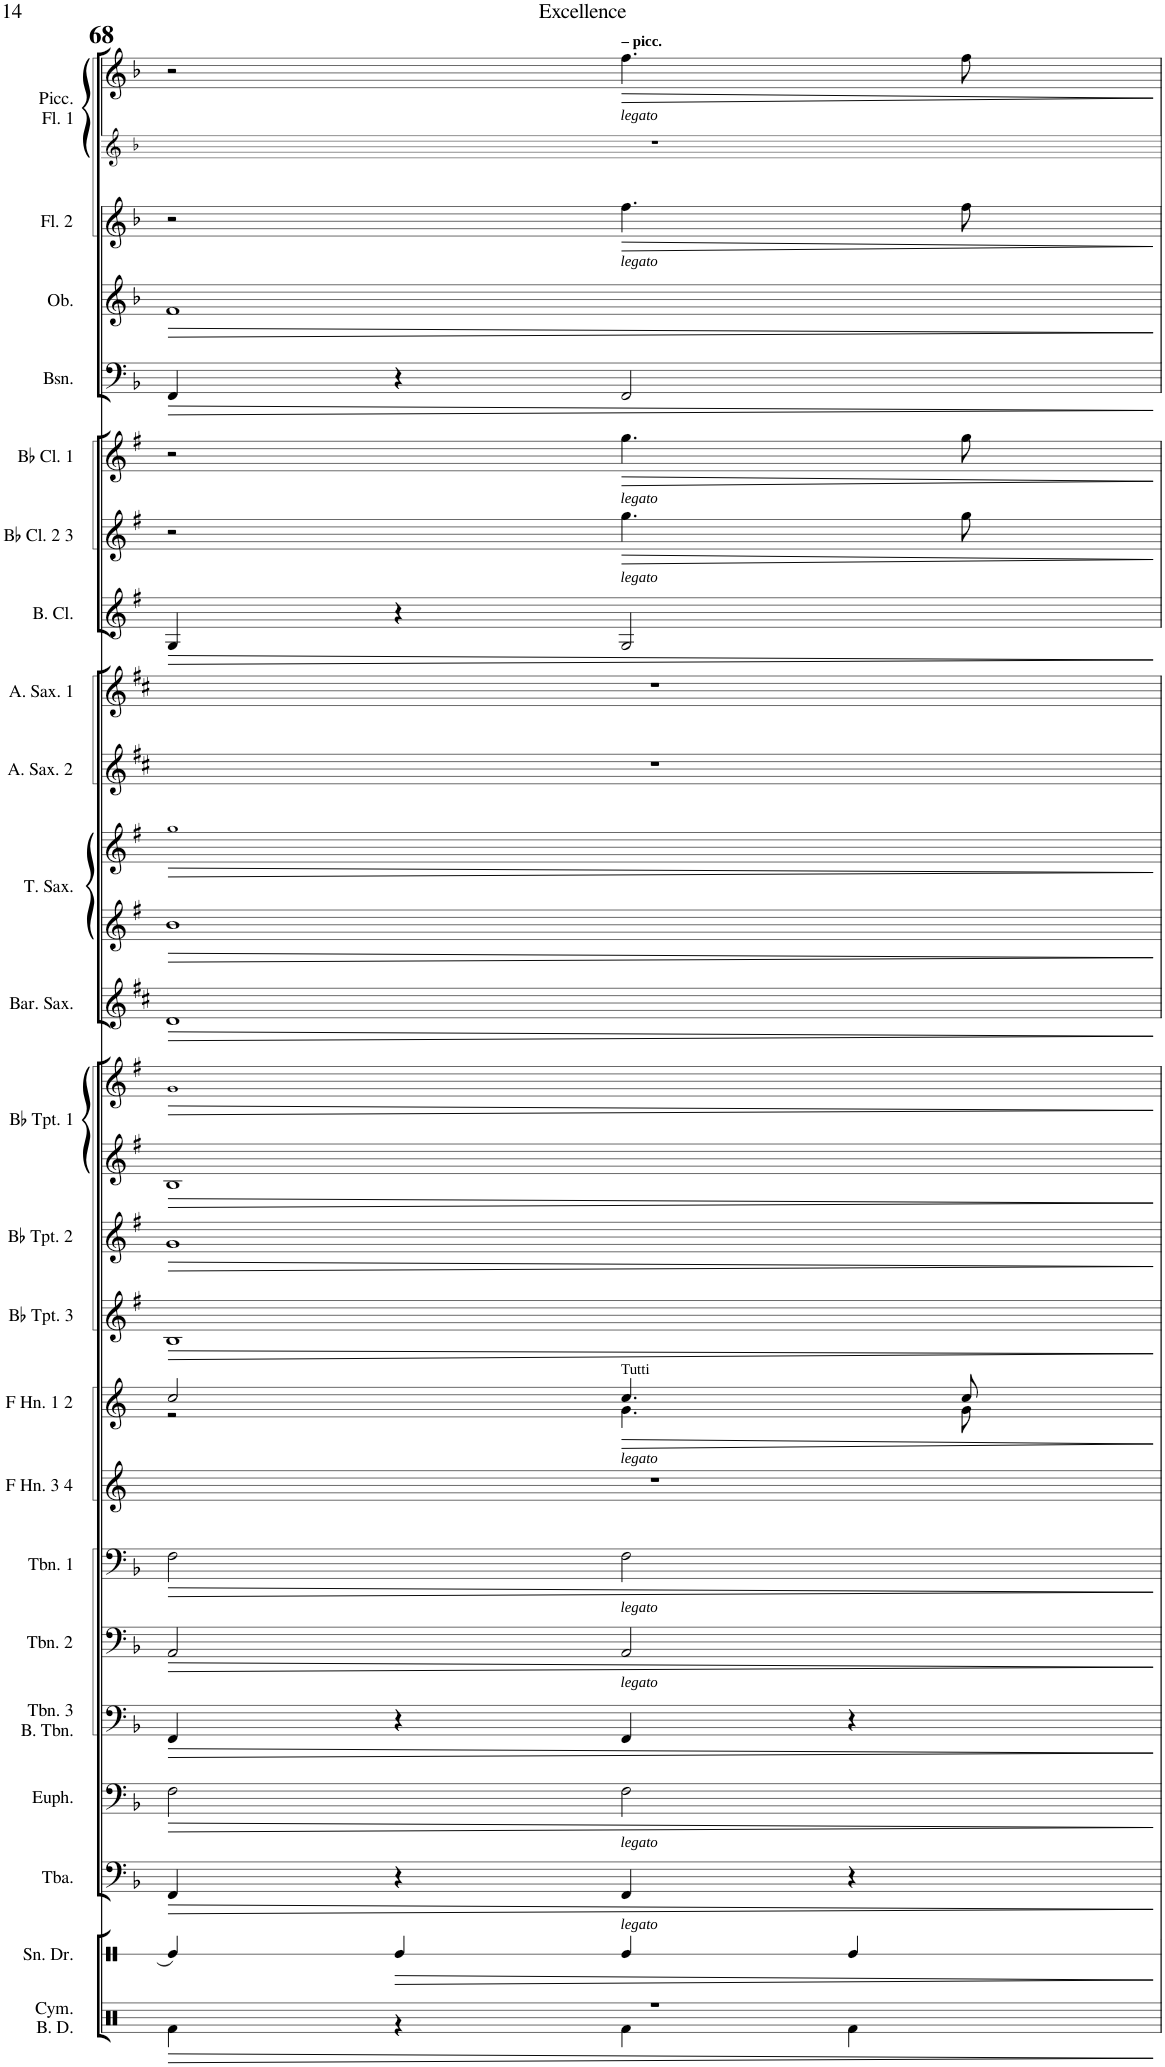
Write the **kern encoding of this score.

**kern	**dynam	**kern	**dynam	**kern	**dynam	**kern	**dynam	**kern	**dynam	**kern	**dynam	**kern	**dynam	**kern	**dynam	**kern	**kern	**dynam	**kern	**dynam	**kern	**kern	**dynam	**kern	**dynam	**kern	**dynam	**kern	**dynam	**kern	**dynam	**kern	**dynam	**kern	**dynam	**kern	**dynam
*part18	*part18	*part17	*part17	*part16	*part16	*part15	*part15	*part14	*part14	*part13	*part13	*part12	*part12	*part11	*part11	*part10	*part10	*part10	*part9	*part9	*part8	*part8	*part8	*part7	*part7	*part6	*part6	*part5	*part5	*part4	*part4	*part3	*part3	*part2	*part2	*part1	*part1
*staff20	*staff20	*staff19	*staff19	*staff18	*staff18	*staff17	*staff17	*staff16	*staff16	*staff15	*staff15	*staff14	*staff14	*staff13	*staff13	*staff12	*staff11	*staff11/12	*staff10	*staff10	*staff9	*staff8	*staff8/9	*staff7	*staff7	*staff6	*staff6	*staff5	*staff5	*staff4	*staff4	*staff3	*staff3	*staff2	*staff2	*staff1	*staff1
*I"Tuba	*	*I"Euphonium	*	*I"Trombone 3 Bass Trombone	*	*I"Trombone 2	*	*I"Trombone 1	*	*I"F Horn 1 &amp; 2	*	*I"Bb Trumpet 3	*	*I"Bb Trumpet 2	*	*I"Bb Trumpet 1	*	*	*I"Baritone Saxophone	*	*I"Tenor Saxophone	*	*	*I"Bass Clarinet	*	*I"Bb Clarinet 2 &amp; 3	*	*I"Bb Clarinet 1	*	*I"Bassoon	*	*I"Oboe	*	*I"Flute 2	*	*I"Piccolo Flute 1	*
*I'Tba.	*	*I'Euph.	*	*I'Tbn. 3 B. Tbn.	*	*I'Tbn. 2	*	*I'Tbn. 1	*	*I'F Hn. 1 2	*	*I'Bb Tpt. 3	*	*I'Bb Tpt. 2	*	*I'Bb Tpt. 1	*	*	*I'Bar. Sax.	*	*I'T. Sax.	*	*	*I'B. Cl.	*	*I'Bb Cl. 2 3	*	*I'Bb Cl. 1	*	*I'Bsn.	*	*I'Ob.	*	*I'Fl. 2	*	*I'Picc. Fl. 1	*
!!LO:PB:g=z
*clefF4	*	*clefF4	*	*clefF4	*	*clefF4	*	*clefF4	*	*clefG2	*	*clefG2	*	*clefG2	*	*clefG2	*clefG2	*	*clefG2	*	*clefG2	*clefG2	*	*clefG2	*	*clefG2	*	*clefG2	*	*clefF4	*	*clefG2	*	*clefG2	*	*clefG2	*
*	*	*	*	*	*	*	*	*	*	*Trd4c7	*	*Trd1c2	*	*Trd1c2	*	*Trd1c2	*Trd1c2	*	*Trd12c21	*	*Trd8c14	*Trd8c14	*	*Trd8c14	*	*Trd1c2	*	*Trd1c2	*	*	*	*	*	*	*	*	*
*k[b-]	*	*k[b-]	*	*k[b-]	*	*k[b-]	*	*k[b-]	*	*k[]	*	*k[f#]	*	*k[f#]	*	*k[f#]	*k[f#]	*	*k[f#c#]	*	*k[f#]	*k[f#]	*	*k[f#]	*	*k[f#]	*	*k[f#]	*	*k[b-]	*	*k[b-]	*	*k[b-]	*	*k[b-]	*
*M4/4	*	*M4/4	*	*M4/4	*	*M4/4	*	*M4/4	*	*M4/4	*	*M4/4	*	*M4/4	*	*M4/4	*M4/4	*	*M4/4	*	*M4/4	*M4/4	*	*M4/4	*	*M4/4	*	*M4/4	*	*M4/4	*	*M4/4	*	*M4/4	*	*M4/4	*
*met(c|)	*	*met(c|)	*	*met(c|)	*	*met(c|)	*	*met(c|)	*	*met(c|)	*	*met(c|)	*	*met(c|)	*	*met(c|)	*met(c|)	*	*met(c|)	*	*met(c|)	*met(c|)	*	*met(c|)	*	*met(c|)	*	*met(c|)	*	*met(c|)	*	*met(c|)	*	*met(c|)	*	*met(c|)	*
=68	=68	=68	=68	=68	=68	=68	=68	=68	=68	=68	=68	=68	=68	=68	=68	=68	=68	=68	=68	=68	=68	=68	=68	=68	=68	=68	=68	=68	=68	=68	=68	=68	=68	=68	=68	=68	=68
!	!LO:HP:b	!	!LO:HP:b	!	!LO:HP:b	!	!LO:HP:b	!	!LO:HP:b	!	!	!	!LO:HP:b	!	!LO:HP:b	!	!	!LO:HP:b	!	!LO:HP:b	!	!	!LO:HP:b	!	!LO:HP:b	!	!	!	!	!	!LO:HP:b	!	!LO:HP:b	!	!	!	!
*	*	*	*	*	*	*	*	*	*	*^	*	*	*	*	*	*	*	*	*	*	*	*	*	*	*	*	*	*	*	*	*	*	*	*	*	*	*
4FF/	>	2F\	>	4FF/	>	2AA/	>	2F\	>	2cc/	2r	.	1B	>	1g	>	1B	1g!	>	1d	>	1b	1gg!	>	4G/	>	2r	.	2r	.	4FF/	>	1f	>	2r	.	2r	.
4r	.	.	.	4r	.	.	.	.	.	.	.	.	.	.	.	.	.	.	.	.	.	.	.	.	4r	.	.	.	.	.	4r	.	.	.	.	.	.	.
!	!	!	!	!	!	!	!	!	!	!	!	!	!	!	!	!	!	!	!	!	!	!	!	!	!	!	!	!	!	!	!	!	!	!	!	!	!LO:TX:b:i:t=legato	!
!	!	!	!	!	!	!	!	!	!	!	!	!	!	!	!	!	!	!	!	!	!	!	!	!	!	!	!	!	!	!	!	!	!	!	!	!	!LO:TX:a:B:t=– picc.	!
!	!	!	!	!	!	!	!	!	!	!	!	!	!	!	!	!	!	!	!	!	!	!	!	!	!	!	!	!	!	!	!	!	!	!	!LO:TX:b:i:t=legato	!	!	!
!	!	!	!	!	!	!	!	!	!	!	!	!	!	!	!	!	!	!	!	!	!	!	!	!	!	!	!	!	!LO:TX:b:i:t=legato	!	!	!	!	!	!	!	!	!
!	!	!	!	!	!	!	!	!	!	!	!	!	!	!	!	!	!	!	!	!	!	!	!	!	!	!	!LO:TX:b:i:t=legato	!	!	!	!	!	!	!	!	!	!	!
!	!	!	!	!	!	!	!	!	!	!LO:TX:b:i:t=legato	!	!	!	!	!	!	!	!	!	!	!	!	!	!	!	!	!	!	!	!	!	!	!	!	!	!	!	!
!	!	!	!	!	!	!	!	!	!	!LO:TX:a:t=Tutti	!	!	!	!	!	!	!	!	!	!	!	!	!	!	!	!	!	!	!	!	!	!	!	!	!	!	!	!
!	!	!	!	!	!	!	!	!LO:TX:b:i:t=legato	!	!	!	!	!	!	!	!	!	!	!	!	!	!	!	!	!	!	!	!	!	!	!	!	!	!	!	!	!	!
!	!	!	!	!	!	!LO:TX:b:i:t=legato	!	!	!	!	!	!	!	!	!	!	!	!	!	!	!	!	!	!	!	!	!	!	!	!	!	!	!	!	!	!	!	!
!	!	!LO:TX:b:i:t=legato	!	!	!	!	!	!	!	!	!	!	!	!	!	!	!	!	!	!	!	!	!	!	!	!	!	!	!	!	!	!	!	!	!	!	!	!
!LO:TX:b:i:t=legato	!	!	!	!	!	!	!	!	!	!	!	!	!	!	!	!	!	!	!	!	!	!	!	!	!	!	!	!	!	!	!	!	!	!	!	!	!	!
!	!	!	!	!	!	!	!	!	!	!	!	!LO:HP:b	!	!	!	!	!	!	!	!	!	!	!	!	!	!	!	!LO:HP:b	!	!LO:HP:b	!	!	!	!	!	!LO:HP:b	!	!LO:HP:b
4FF/	.	2F\	.	4FF/	.	2AA/	.	2F\	.	4.cc/	4.g\	>	.	.	.	.	.	.	.	.	.	.	.	.	2G/	.	4.gg\	>	4.gg\	>	2FF/	.	.	.	4.ff\	>	4.ff\	>
4r	.	.	.	4r	.	.	.	.	.	.	.	.	.	.	.	.	.	.	.	.	.	.	.	.	.	.	.	.	.	.	.	.	.	.	.	.	.	.
.	.	.	.	.	.	.	.	.	.	8cc/	8g\	.	.	.	.	.	.	.	.	.	.	.	.	.	.	.	8gg\	.	8gg\	.	.	.	.	.	8ff\	.	8ff\	.
*	*	*	*	*	*	*	*	*	*	*v	*v	*	*	*	*	*	*	*	*	*	*	*	*	*	*	*	*	*	*	*	*	*	*	*	*	*	*	*
.	]	.	]	.	]	.	]	.	]	.	]	.	]	.	]	.	.	]	.	]	.	.	]	.	]	.	]	.	]	.	]	.	]	.	]	.	]
=	=	=	=	=	=	=	=	=	=	=	=	=	=	=	=	=	=	=	=	=	=	=	=	=	=	=	=	=	=	=	=	=	=	=	=	=	=
*-	*-	*-	*-	*-	*-	*-	*-	*-	*-	*-	*-	*-	*-	*-	*-	*-	*-	*-	*-	*-	*-	*-	*-	*-	*-	*-	*-	*-	*-	*-	*-	*-	*-	*-	*-	*-	*-
